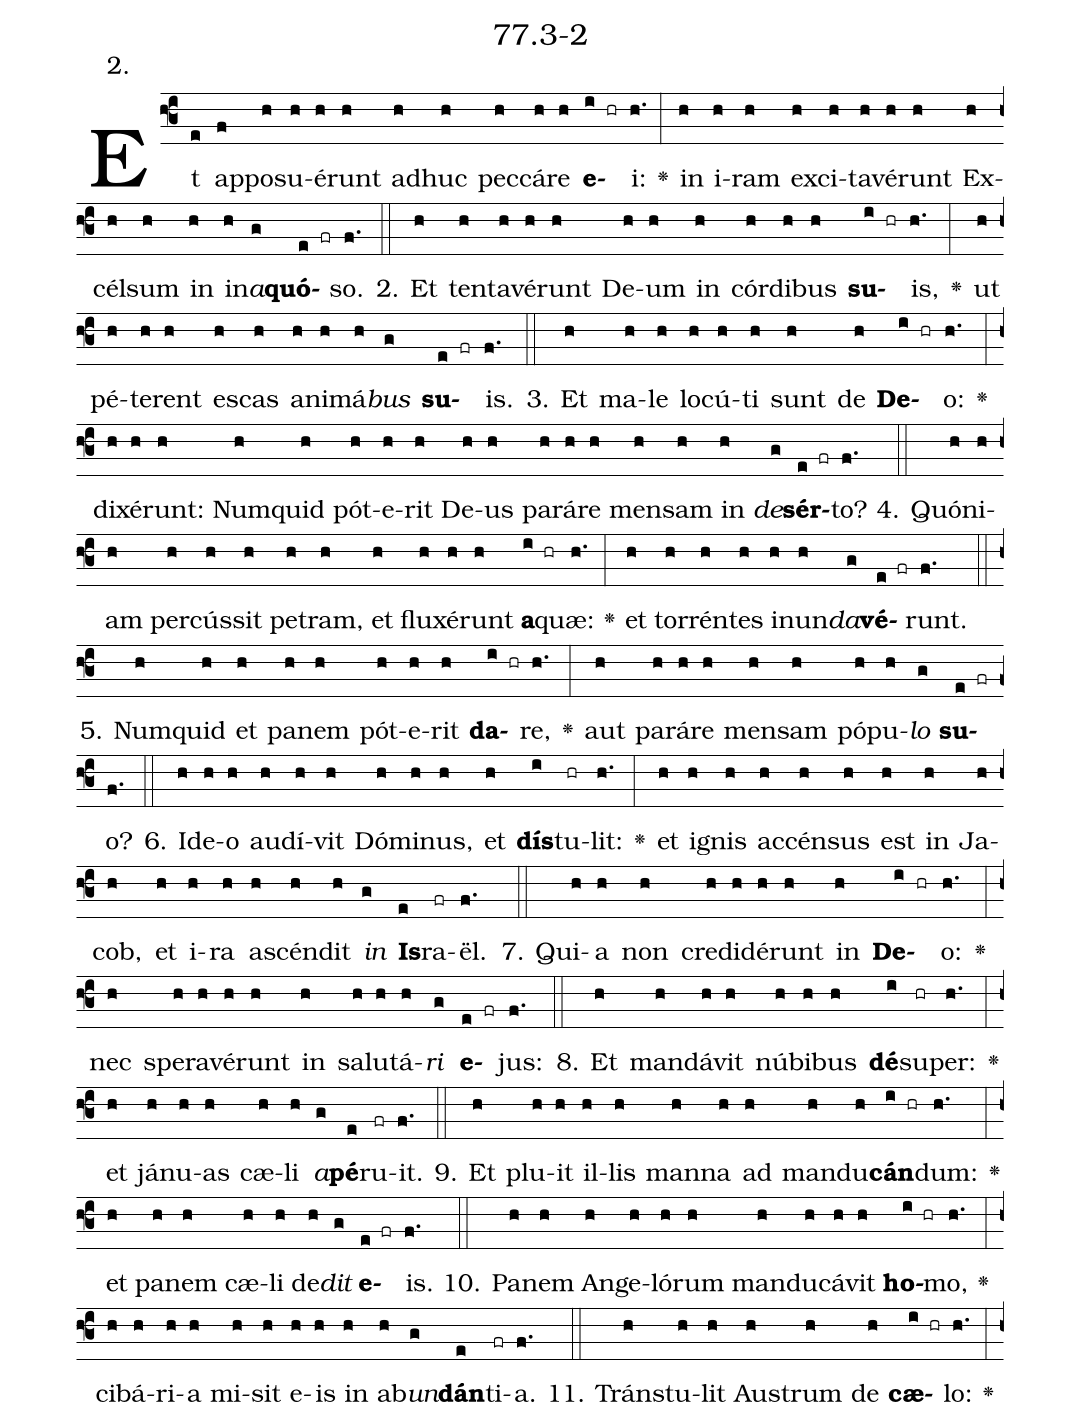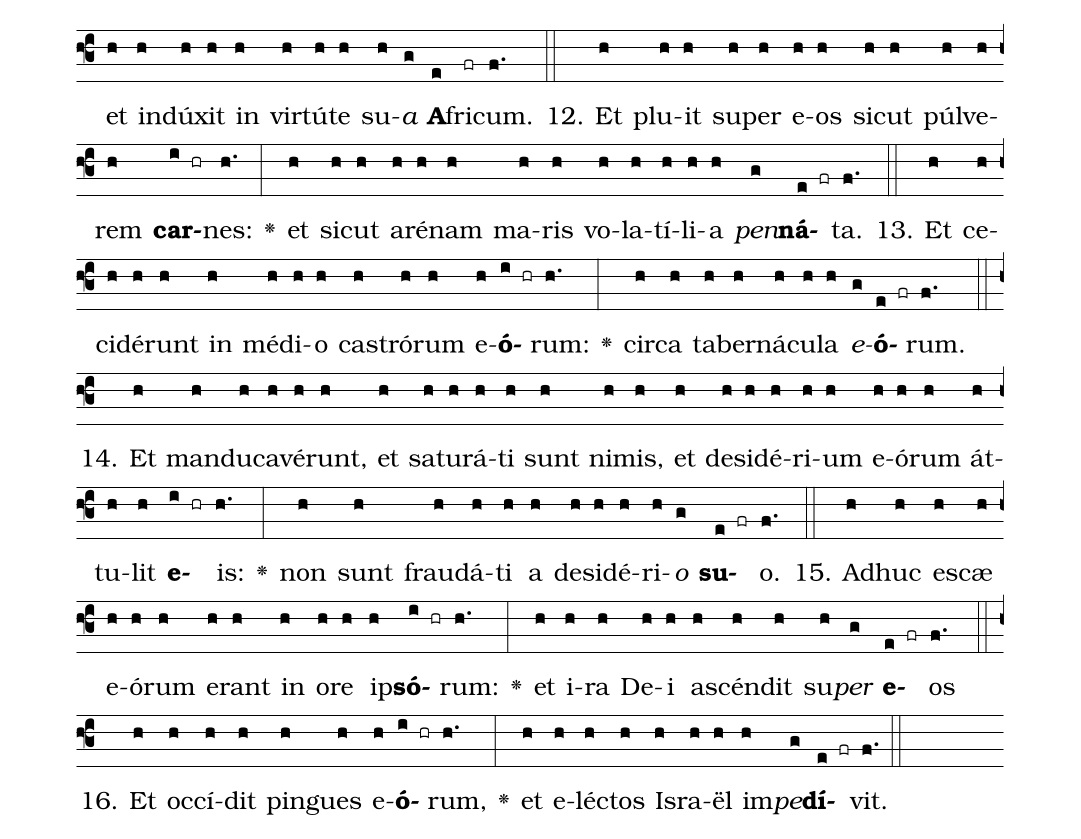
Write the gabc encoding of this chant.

name: 77.3-2;
annotation: 2.;
%%
(f3)Et(e) ap(f)po(h)su(h)é(h)runt(h) ad(h)huc(h) pec(h)cá(h)re(h) <b>e</b>(i hr)i:(h.) <v>\greheightstar</v>(:) in(h) i(h)ram(h) ex(h)ci(h)ta(h)vé(h)runt(h) Ex(h)cél(h)sum(h) in(h) in(h)<i>a</i>(g)<b>quó</b>(e fr)so.(f.) (::)
2. Et(h) ten(h)ta(h)vé(h)runt(h) De(h)um(h) in(h) cór(h)di(h)bus(h) <b>su</b>(i hr)is,(h.) <v>\greheightstar</v>(:) ut(h) pé(h)te(h)rent(h) es(h)cas(h) a(h)ni(h)má(h)<i>bus</i>(g) <b>su</b>(e fr)is.(f.) (::)
3. Et(h) ma(h)le(h) lo(h)cú(h)ti(h) sunt(h) de(h) <b>De</b>(i hr)o:(h.) <v>\greheightstar</v>(:) di(h)xé(h)runt:(h) Num(h)quid(h) pót(h)e(h)rit(h) De(h)us(h) pa(h)rá(h)re(h) men(h)sam(h) in(h) <i>de</i>(g)<b>sér</b>(e fr)to?(f.) (::)
4. Quón(h)i(h)am(h) per(h)cús(h)sit(h) pe(h)tram,(h) et(h) flu(h)xé(h)runt(h) <b>a</b>(i hr)quæ:(h.) <v>\greheightstar</v>(:) et(h) tor(h)rén(h)tes(h) in(h)un(h)<i>da</i>(g)<b>vé</b>(e fr)runt.(f.) (::)
5. Num(h)quid(h) et(h) pa(h)nem(h) pót(h)e(h)rit(h) <b>da</b>(i hr)re,(h.) <v>\greheightstar</v>(:) aut(h) pa(h)rá(h)re(h) men(h)sam(h) pó(h)pu(h)<i>lo</i>(g) <b>su</b>(e fr)o?(f.) (::)
6. Id(h)e(h)o(h) au(h)dí(h)vit(h) Dó(h)mi(h)nus,(h) et(h) <b>dís</b>(i)tu(hr)lit:(h.) <v>\greheightstar</v>(:) et(h) i(h)gnis(h) ac(h)cén(h)sus(h) est(h) in(h) Ja(h)cob,(h) et(h) i(h)ra(h) a(h)scén(h)dit(h) <i>in</i>(g) <b>Is</b>(e)ra(fr)ël.(f.) (::)
7. Qui(h)a(h) non(h) cre(h)di(h)dé(h)runt(h) in(h) <b>De</b>(i hr)o:(h.) <v>\greheightstar</v>(:) nec(h) spe(h)ra(h)vé(h)runt(h) in(h) sa(h)lu(h)tá(h)<i>ri</i>(g) <b>e</b>(e fr)jus:(f.) (::)
8. Et(h) man(h)dá(h)vit(h) nú(h)bi(h)bus(h) <b>dé</b>(i)su(hr)per:(h.) <v>\greheightstar</v>(:) et(h) já(h)nu(h)as(h) cæ(h)li(h) <i>a</i>(g)<b>pé</b>(e)ru(fr)it.(f.) (::)
9. Et(h) plu(h)it(h) il(h)lis(h) man(h)na(h) ad(h) man(h)du(h)<b>cán</b>(i hr)dum:(h.) <v>\greheightstar</v>(:) et(h) pa(h)nem(h) cæ(h)li(h) de(h)<i>dit</i>(g) <b>e</b>(e fr)is.(f.) (::)
10. Pa(h)nem(h) An(h)ge(h)ló(h)rum(h) man(h)du(h)cá(h)vit(h) <b>ho</b>(i hr)mo,(h.) <v>\greheightstar</v>(:) ci(h)bá(h)ri(h)a(h) mi(h)sit(h) e(h)is(h) in(h) ab(h)<i>un</i>(g)<b>dán</b>(e)ti(fr)a.(f.) (::)
11. Tráns(h)tu(h)lit(h) Aus(h)trum(h) de(h) <b>cæ</b>(i hr)lo:(h.) <v>\greheightstar</v>(:) et(h) in(h)dú(h)xit(h) in(h) vir(h)tú(h)te(h) su(h)<i>a</i>(g) <b>A</b>(e)fri(fr)cum.(f.) (::)
12. Et(h) plu(h)it(h) su(h)per(h) e(h)os(h) sic(h)ut(h) púl(h)ve(h)rem(h) <b>car</b>(i hr)nes:(h.) <v>\greheightstar</v>(:) et(h) sic(h)ut(h) a(h)ré(h)nam(h) ma(h)ris(h) vo(h)la(h)tí(h)li(h)a(h) <i>pen</i>(g)<b>ná</b>(e fr)ta.(f.) (::)
13. Et(h) ce(h)ci(h)dé(h)runt(h) in(h) mé(h)di(h)o(h) cas(h)tró(h)rum(h) e(h)<b>ó</b>(i hr)rum:(h.) <v>\greheightstar</v>(:) cir(h)ca(h) ta(h)ber(h)ná(h)cu(h)la(h) <i>e</i>(g)<b>ó</b>(e fr)rum.(f.) (::)
14. Et(h) man(h)du(h)ca(h)vé(h)runt,(h) et(h) sa(h)tu(h)rá(h)ti(h) sunt(h) ni(h)mis,(h) et(h) de(h)si(h)dé(h)ri(h)um(h) e(h)ó(h)rum(h) át(h)tu(h)lit(h) <b>e</b>(i hr)is:(h.) <v>\greheightstar</v>(:) non(h) sunt(h) frau(h)dá(h)ti(h) a(h) de(h)si(h)dé(h)ri(h)<i>o</i>(g) <b>su</b>(e fr)o.(f.) (::)
15. Ad(h)huc(h) e(h)scæ(h) e(h)ó(h)rum(h) e(h)rant(h) in(h) o(h)re(h) ip(h)<b>só</b>(i hr)rum:(h.) <v>\greheightstar</v>(:) et(h) i(h)ra(h) De(h)i(h) a(h)scén(h)dit(h) su(h)<i>per</i>(g) <b>e</b>(e fr)os(f.) (::)
16. Et(h) oc(h)cí(h)dit(h) pin(h)gues(h) e(h)<b>ó</b>(i hr)rum,(h.) <v>\greheightstar</v>(:) et(h) e(h)léc(h)tos(h) Is(h)ra(h)ël(h) im(h)<i>pe</i>(g)<b>dí</b>(e fr)vit.(f.) (::)
